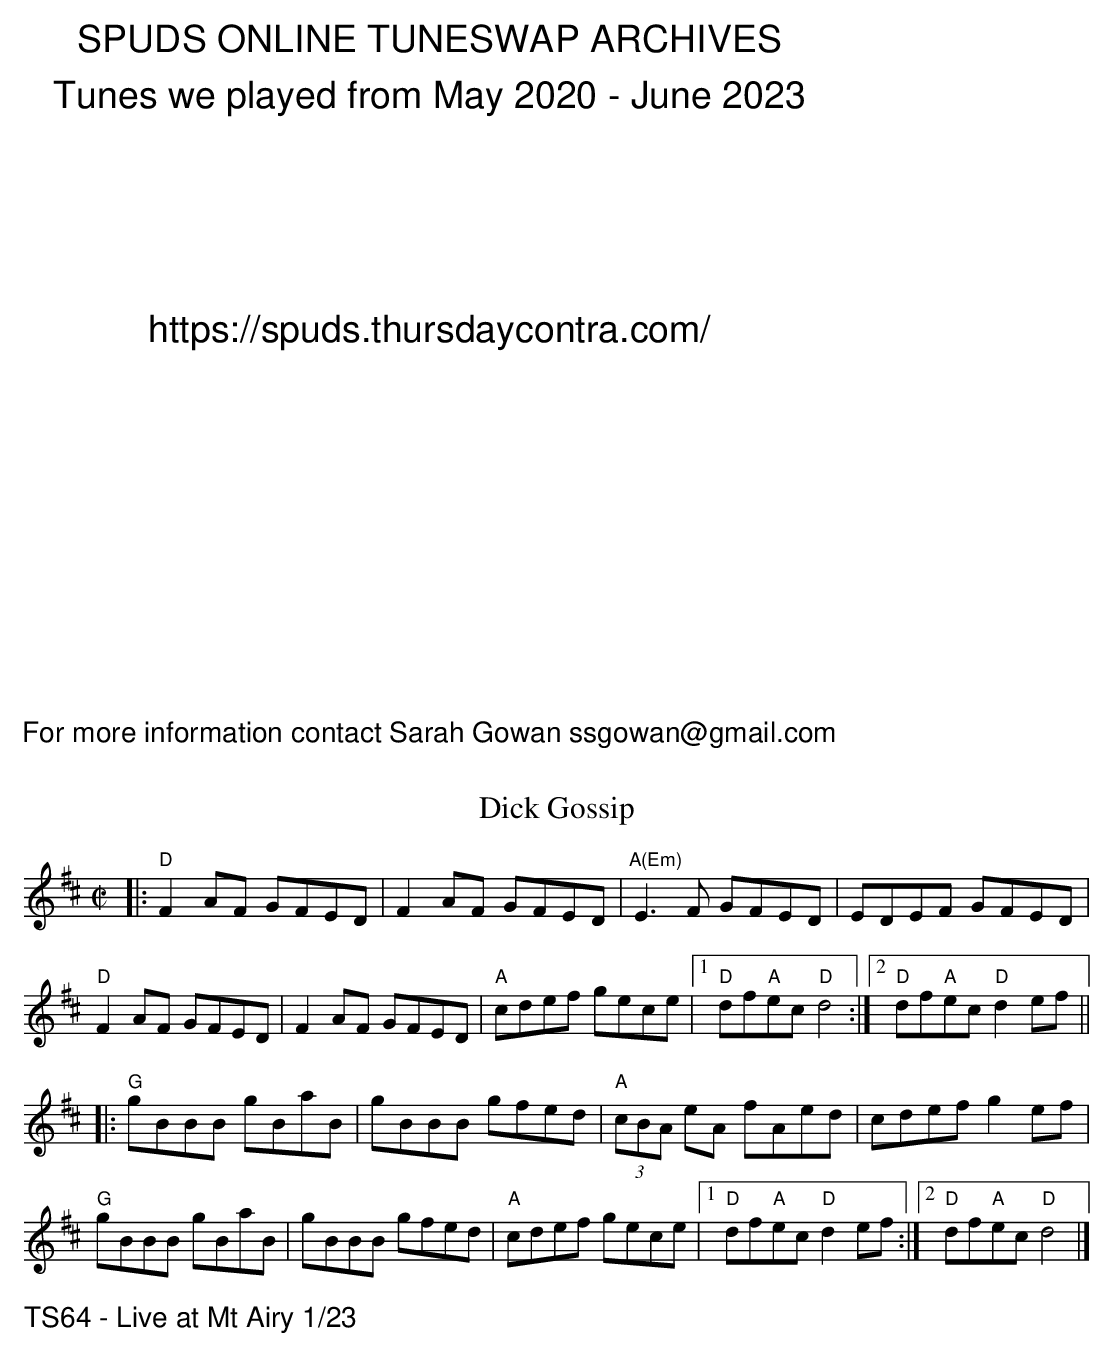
X:1
T:Dick Gossip
M:C|
L:1/8
K:D
|:"D"F2 AF GFED|F2AF GFED|"A(Em)"E3F GFED|EDEF GFED|
"D"F2 AF GFED|F2AF GFED|"A"cdef gece|1 "D"df"A"ec "D"d4:|2 "D"df"A"ec "D"d2 ef||
|:"G"gBBB gBaB|gBBB gfed|"A"(3cBA eA fAed|cdef g2ef|
"G"gBBB gBaB|gBBB gfed|"A"cdef gece|1 "D"df"A"ec "D"d2 ef:|2 "D"df"A"ec "D"d4 |]
